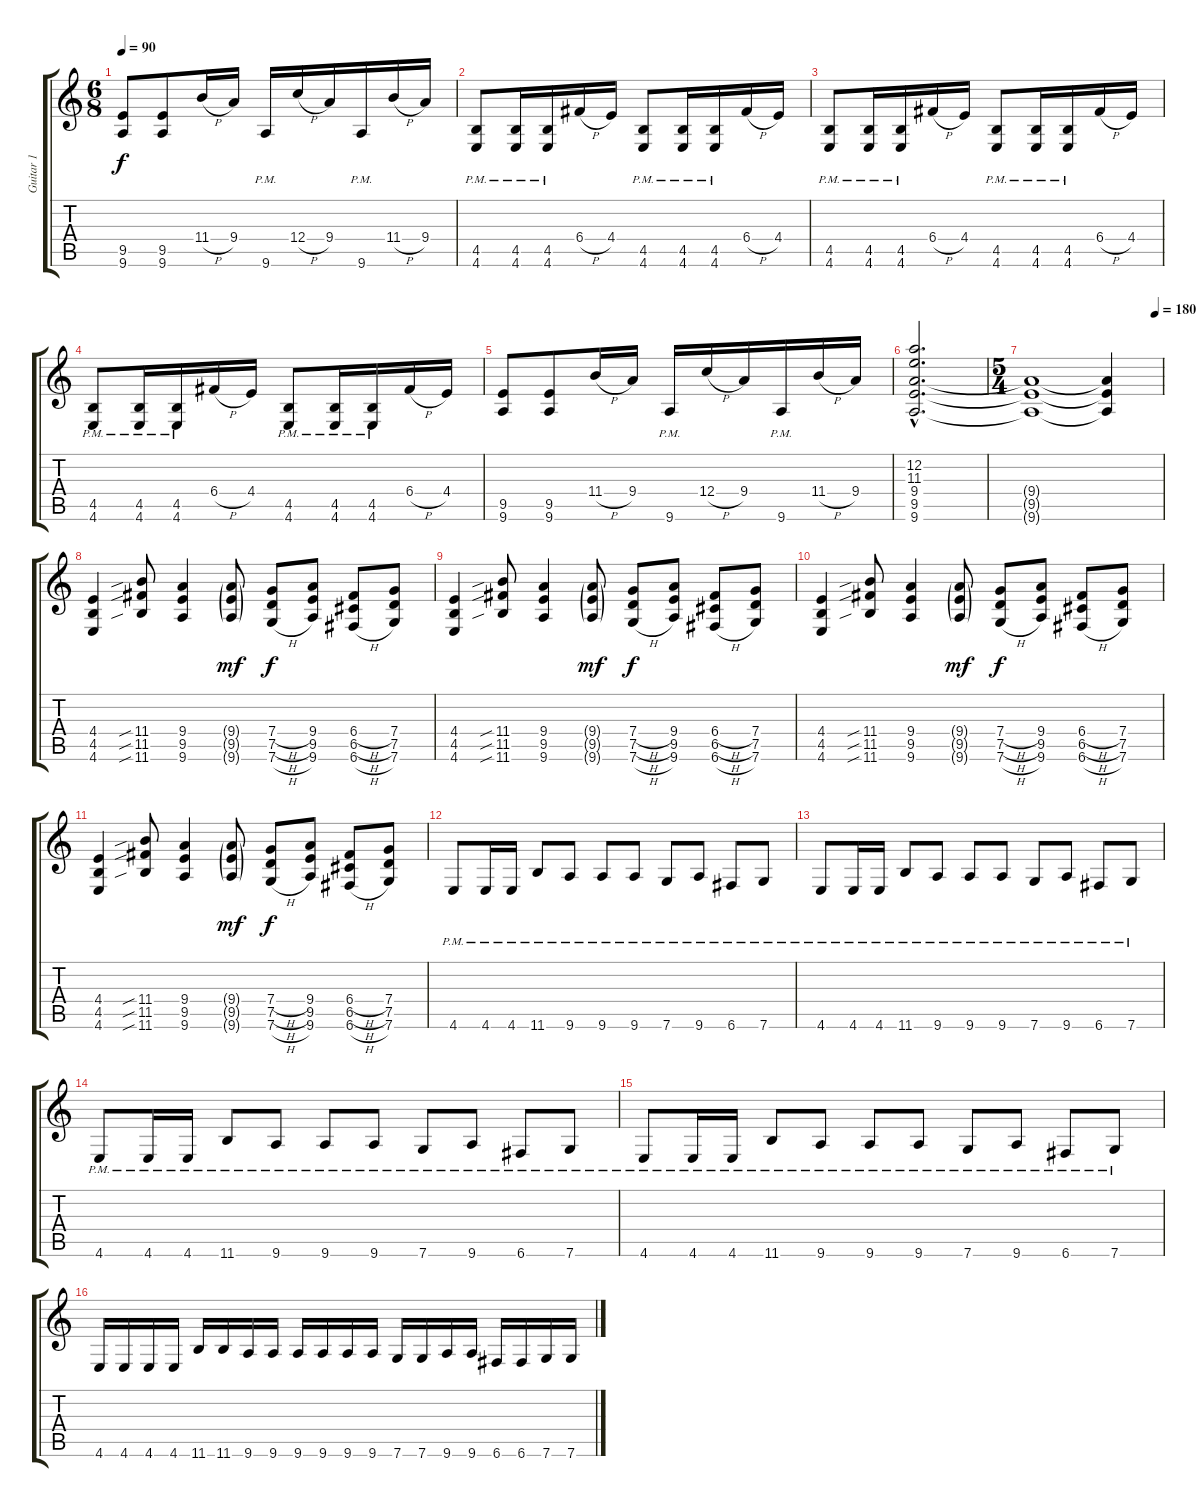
\track ("Guitar 1" "Guitar 1") {instrument distortionguitar}
\staff {score tabs}
\tuning (D4 A3 F3 C3 G2 C2) {hide}
\ts (6 8)
\tempo 90
\clef g2
\ks c
(9.5 9.6).8{dy f} (9.5 9.6).8 11.4{h}.16 9.4.16 9.6{pm}.16 12.4{h}.16 9.4.16 9.6{pm}.16 11.4{h}.16 9.4.16 |
(4.5{pm} 4.6{pm}).8 (4.5{pm} 4.6{pm}).16 (4.5{pm} 4.6{pm}).16 6.4{h}.16 4.4.16 (4.5{pm} 4.6{pm}).8 (4.5{pm} 4.6{pm}).16 (4.5{pm} 4.6{pm}).16 6.4{h}.16 4.4.16 |
(4.5{pm} 4.6{pm}).8 (4.5{pm} 4.6{pm}).16 (4.5{pm} 4.6{pm}).16 6.4{h}.16 4.4.16 (4.5{pm} 4.6{pm}).8 (4.5{pm} 4.6{pm}).16 (4.5{pm} 4.6{pm}).16 6.4{h}.16 4.4.16 |
(4.5{pm} 4.6{pm}).8 (4.5{pm} 4.6{pm}).16 (4.5{pm} 4.6{pm}).16 6.4{h}.16 4.4.16 (4.5{pm} 4.6{pm}).8 (4.5{pm} 4.6{pm}).16 (4.5{pm} 4.6{pm}).16 6.4{h}.16 4.4.16 |
(9.5 9.6).8 (9.5 9.6).8 11.4{h}.16 9.4.16 9.6{pm}.16 12.4{h}.16 9.4.16 9.6{pm}.16 11.4{h}.16 9.4.16 |
(12.2{hac} 11.3{hac} 9.4{hac} 9.5{hac} 9.6{hac}).2{d} |
\ts (5 4)
\tempo (180 0.95)
(9.4{t} 9.5{t} 9.6{t}).1 (9.4{t} 9.5{t} 9.6{t}).4 |
(4.4 4.5 4.6).4 (11.4{sib} 11.5{sib} 11.6{sib}).8 (9.4 9.5 9.6).4 (9.4{g} 9.5{g} 9.6{g}).8{dy mf} (7.4{h} 7.5{h} 7.6{h}).8{dy f} (9.4 9.5 9.6).8 (6.4{h} 6.5{h} 6.6{h}).8 (7.4 7.5 7.6).8 |
(4.4 4.5 4.6).4 (11.4{sib} 11.5{sib} 11.6{sib}).8 (9.4 9.5 9.6).4 (9.4{g} 9.5{g} 9.6{g}).8{dy mf} (7.4{h} 7.5{h} 7.6{h}).8{dy f} (9.4 9.5 9.6).8 (6.4{h} 6.5{h} 6.6{h}).8 (7.4 7.5 7.6).8 |
(4.4 4.5 4.6).4 (11.4{sib} 11.5{sib} 11.6{sib}).8 (9.4 9.5 9.6).4 (9.4{g} 9.5{g} 9.6{g}).8{dy mf} (7.4{h} 7.5{h} 7.6{h}).8{dy f} (9.4 9.5 9.6).8 (6.4{h} 6.5{h} 6.6{h}).8 (7.4 7.5 7.6).8 |
(4.4 4.5 4.6).4 (11.4{sib} 11.5{sib} 11.6{sib}).8 (9.4 9.5 9.6).4 (9.4{g} 9.5{g} 9.6{g}).8{dy mf} (7.4{h} 7.5{h} 7.6{h}).8{dy f} (9.4 9.5 9.6).8 (6.4{h} 6.5{h} 6.6{h}).8 (7.4 7.5 7.6).8 |
4.6{pm}.8 4.6{pm}.16 4.6{pm}.16 11.6{pm}.8 9.6{pm}.8 9.6{pm}.8 9.6{pm}.8 7.6{pm}.8 9.6{pm}.8 6.6{pm}.8 7.6{pm}.8 |
4.6{pm}.8 4.6{pm}.16 4.6{pm}.16 11.6{pm}.8 9.6{pm}.8 9.6{pm}.8 9.6{pm}.8 7.6{pm}.8 9.6{pm}.8 6.6{pm}.8 7.6{pm}.8 |
4.6{pm}.8 4.6{pm}.16 4.6{pm}.16 11.6{pm}.8 9.6{pm}.8 9.6{pm}.8 9.6{pm}.8 7.6{pm}.8 9.6{pm}.8 6.6{pm}.8 7.6{pm}.8 |
4.6{pm}.8 4.6{pm}.16 4.6{pm}.16 11.6{pm}.8 9.6{pm}.8 9.6{pm}.8 9.6{pm}.8 7.6{pm}.8 9.6{pm}.8 6.6{pm}.8 7.6{pm}.8 |
4.6.16 4.6.16 4.6.16 4.6.16 11.6.16 11.6.16 9.6.16 9.6.16 9.6.16 9.6.16 9.6.16 9.6.16 7.6.16 7.6.16 9.6.16 9.6.16 6.6.16 6.6.16 7.6.16 7.6.16
